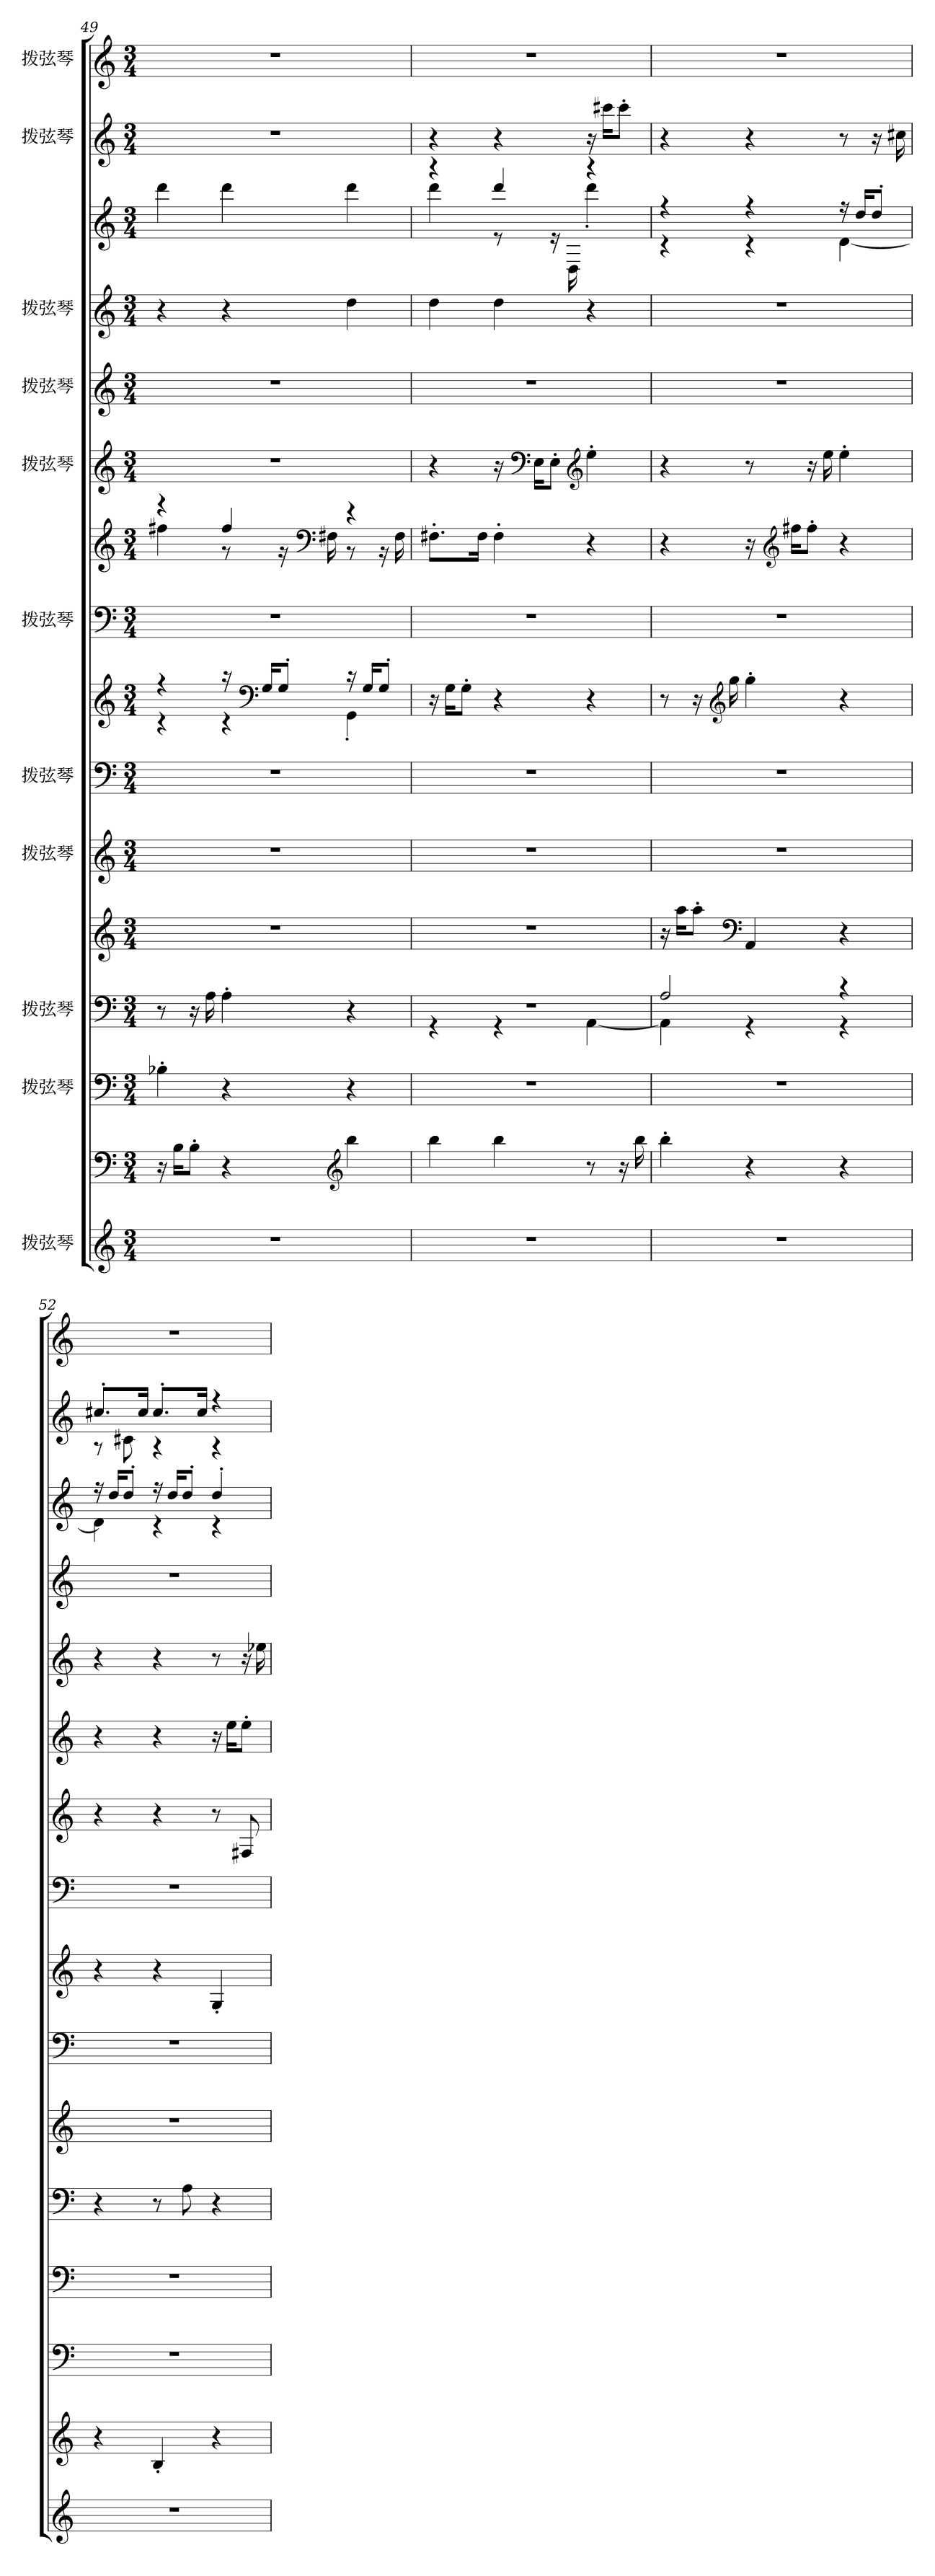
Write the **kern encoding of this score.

**kern	**kern	**kern	**kern	**kern	**kern	**kern	**kern	**kern	**kern	**kern	**kern	**kern	**kern	**kern	**kern
*part11	*part11	*part10	*part9	*part9	*part8	*part7	*part7	*part6	*part6	*part5	*part4	*part3	*part3	*part2	*part1
*staff16	*staff15	*staff14	*staff13	*staff12	*staff11	*staff10	*staff9	*staff8	*staff7	*staff6	*staff5	*staff4	*staff3	*staff2	*staff1
*I"拨弦琴	*	*I"拨弦琴	*I"拨弦琴	*	*I"拨弦琴	*I"拨弦琴	*	*I"拨弦琴	*	*I"拨弦琴	*I"拨弦琴	*I"拨弦琴	*	*I"拨弦琴	*I"拨弦琴
!!LO:PB:g=z
*clefG2	*clefF4	*clefF4	*clefF4	*clefG2	*clefG2	*clefF4	*clefG2	*clefF4	*clefG2	*clefG2	*clefG2	*clefG2	*clefG2	*clefG2	*clefG2
*k[]	*k[]	*k[]	*k[]	*k[]	*k[]	*k[]	*k[]	*k[]	*k[]	*k[]	*k[]	*k[]	*k[]	*k[]	*k[]
*M3/4	*M3/4	*M3/4	*M3/4	*M3/4	*M3/4	*M3/4	*M3/4	*M3/4	*M3/4	*M3/4	*M3/4	*M3/4	*M3/4	*M3/4	*M3/4
=49	=49	=49	=49	=49	=49	=49	=49	=49	=49	=49	=49	=49	=49	=49	=49
*	*	*	*	*	*	*	*^	*	*^	*	*	*	*	*	*
2.r	16r	4B-X'\	8r	2.r	2.r	2.r	4r	4r	2.r	4r	4ff#X\	2.r	2.r	4r	4ddd\	2.r	2.r
.	16B\KL	.	.	.	.	.	.	.	.	.	.	.	.	.	.	.	.
.	8B'\J	.	16r	.	.	.	.	.	.	.	.	.	.	.	.	.	.
.	.	.	16A\	.	.	.	.	.	.	.	.	.	.	.	.	.	.
.	4r	4r	4A'\	.	.	.	16r	4r	.	4ff#/	8r	.	.	4r	4ddd\	.	.
*	*	*	*	*	*	*	*clefF4	*	*	*	*	*	*	*	*	*	*
.	.	.	.	.	.	.	16G/KL	.	.	.	.	.	.	.	.	.	.
.	.	.	.	.	.	.	8G'/J	.	.	.	16r	.	.	.	.	.	.
*	*	*	*	*	*	*	*	*	*	*clefF4	*	*	*	*	*	*	*
.	.	.	.	.	.	.	.	.	.	.	16F#X\	.	.	.	.	.	.
*	*clefG2	*	*	*	*	*	*	*	*	*	*	*	*	*	*	*	*
.	4bb\	4r	4r	.	.	.	16r	4GG'\	.	4r	8r	.	.	4dd\	4ddd\	.	.
.	.	.	.	.	.	.	16G/KL	.	.	.	.	.	.	.	.	.	.
.	.	.	.	.	.	.	8G'/J	.	.	.	16r	.	.	.	.	.	.
.	.	.	.	.	.	.	.	.	.	.	16F#\	.	.	.	.	.	.
*	*	*	*	*	*	*	*v	*v	*	*v	*v	*	*	*	*	*	*
=50	=50	=50	=50	=50	=50	=50	=50	=50	=50	=50	=50	=50	=50	=50	=50
*	*	*	*^	*	*	*	*	*	*	*	*	*	*^	*	*
2.r	4bb\	2.r	2.r	4r	2.r	2.r	2.r	16r	2.r	8.F#X'\L	4r	2.r	4dd\	4r	4ddd\	4r	2.r
.	.	.	.	.	.	.	.	16G\KL	.	.	.	.	.	.	.	.	.
.	.	.	.	.	.	.	.	8G'\J	.	.	.	.	.	.	.	.	.
.	.	.	.	.	.	.	.	.	.	16F#\Jk	.	.	.	.	.	.	.
.	4bb\	.	.	4r	.	.	.	4r	.	4F#'\	16r	.	4dd\	4ddd/	8r	4r	.
*	*	*	*	*	*	*	*	*	*	*	*clefF4	*	*	*	*	*	*
.	.	.	.	.	.	.	.	.	.	.	16E\KL	.	.	.	.	.	.
.	.	.	.	.	.	.	.	.	.	.	8E'\J	.	.	.	16r	.	.
.	.	.	.	.	.	.	.	.	.	.	.	.	.	.	16D\	.	.
*	*	*	*	*	*	*	*	*	*	*	*clefG2	*	*	*	*	*	*
.	8r	.	.	[4AA\	.	.	.	4r	.	4r	4ee'\	.	4r	4r	4ddd'\	16r	.
.	.	.	.	.	.	.	.	.	.	.	.	.	.	.	.	16ccc#X\KL	.
.	16r	.	.	.	.	.	.	.	.	.	.	.	.	.	.	8ccc#'\J	.
.	16bb\	.	.	.	.	.	.	.	.	.	.	.	.	.	.	.	.
!!LO:PB:g=z
=51	=51	=51	=51	=51	=51	=51	=51	=51	=51	=51	=51	=51	=51	=51	=51	=51	=51
2.r	4bb'\	2.r	2A/	4AA\]	16r	2.r	2.r	8r	2.r	4r	4r	2.r	2.r	4r	4r	4r	2.r
.	.	.	.	.	16aa\KL	.	.	.	.	.	.	.	.	.	.	.	.
.	.	.	.	.	8aa'\J	.	.	16r	.	.	.	.	.	.	.	.	.
*	*	*	*	*	*	*	*	*clefG2	*	*	*	*	*	*	*	*	*
.	.	.	.	.	.	.	.	16gg\	.	.	.	.	.	.	.	.	.
*	*	*	*	*	*clefF4	*	*	*	*	*	*	*	*	*	*	*	*
.	4r	.	.	4r	4AA/	.	.	4gg'\	.	16r	8r	.	.	4r	4r	4r	.
*	*	*	*	*	*	*	*	*	*	*clefG2	*	*	*	*	*	*	*
.	.	.	.	.	.	.	.	.	.	16ff#X\KL	.	.	.	.	.	.	.
.	.	.	.	.	.	.	.	.	.	8ff#'\J	16r	.	.	.	.	.	.
.	.	.	.	.	.	.	.	.	.	.	16ee\	.	.	.	.	.	.
.	4r	.	4r	4r	4r	.	.	4r	.	4r	4ee'\	.	.	16r	[4d\	8r	.
.	.	.	.	.	.	.	.	.	.	.	.	.	.	16dd/KL	.	.	.
.	.	.	.	.	.	.	.	.	.	.	.	.	.	8dd'/J	.	16r	.
.	.	.	.	.	.	.	.	.	.	.	.	.	.	.	.	16cc#X\	.
*	*	*	*v	*v	*	*	*	*	*	*	*	*	*	*	*	*	*
=52	=52	=52	=52	=52	=52	=52	=52	=52	=52	=52	=52	=52	=52	=52	=52	=52
*	*	*	*	*	*	*	*	*	*	*	*	*	*	*	*^	*
2.r	4r	2.r	2.r	4r	2.r	2.r	4r	2.r	4r	4r	4r	2.r	16r	4d\]	8.cc#X'/L	8r	2.r
.	.	.	.	.	.	.	.	.	.	.	.	.	16dd/KL	.	.	.	.
.	.	.	.	.	.	.	.	.	.	.	.	.	8dd'/J	.	.	8c#X\	.
.	.	.	.	.	.	.	.	.	.	.	.	.	.	.	16cc#/Jk	.	.
.	4B'/	.	.	8r	.	.	4r	.	4r	4r	4r	.	16r	4r	8.cc#'/L	4r	.
.	.	.	.	.	.	.	.	.	.	.	.	.	16dd/KL	.	.	.	.
.	.	.	.	8A\	.	.	.	.	.	.	.	.	8dd'/J	.	.	.	.
.	.	.	.	.	.	.	.	.	.	.	.	.	.	.	16cc#/Jk	.	.
.	4r	.	.	4r	.	.	4G'/	.	8r	16r	8r	.	4dd'/	4r	4r	4r	.
.	.	.	.	.	.	.	.	.	.	16ee\KL	.	.	.	.	.	.	.
.	.	.	.	.	.	.	.	.	8F#X/	8ee'\J	16r	.	.	.	.	.	.
.	.	.	.	.	.	.	.	.	.	.	16ee-X\	.	.	.	.	.	.
*	*	*	*	*	*	*	*	*	*	*	*	*	*v	*v	*	*	*
*	*	*	*	*	*	*	*	*	*	*	*	*	*	*v	*v	*
=	=	=	=	=	=	=	=	=	=	=	=	=	=	=	=
*-	*-	*-	*-	*-	*-	*-	*-	*-	*-	*-	*-	*-	*-	*-	*-
